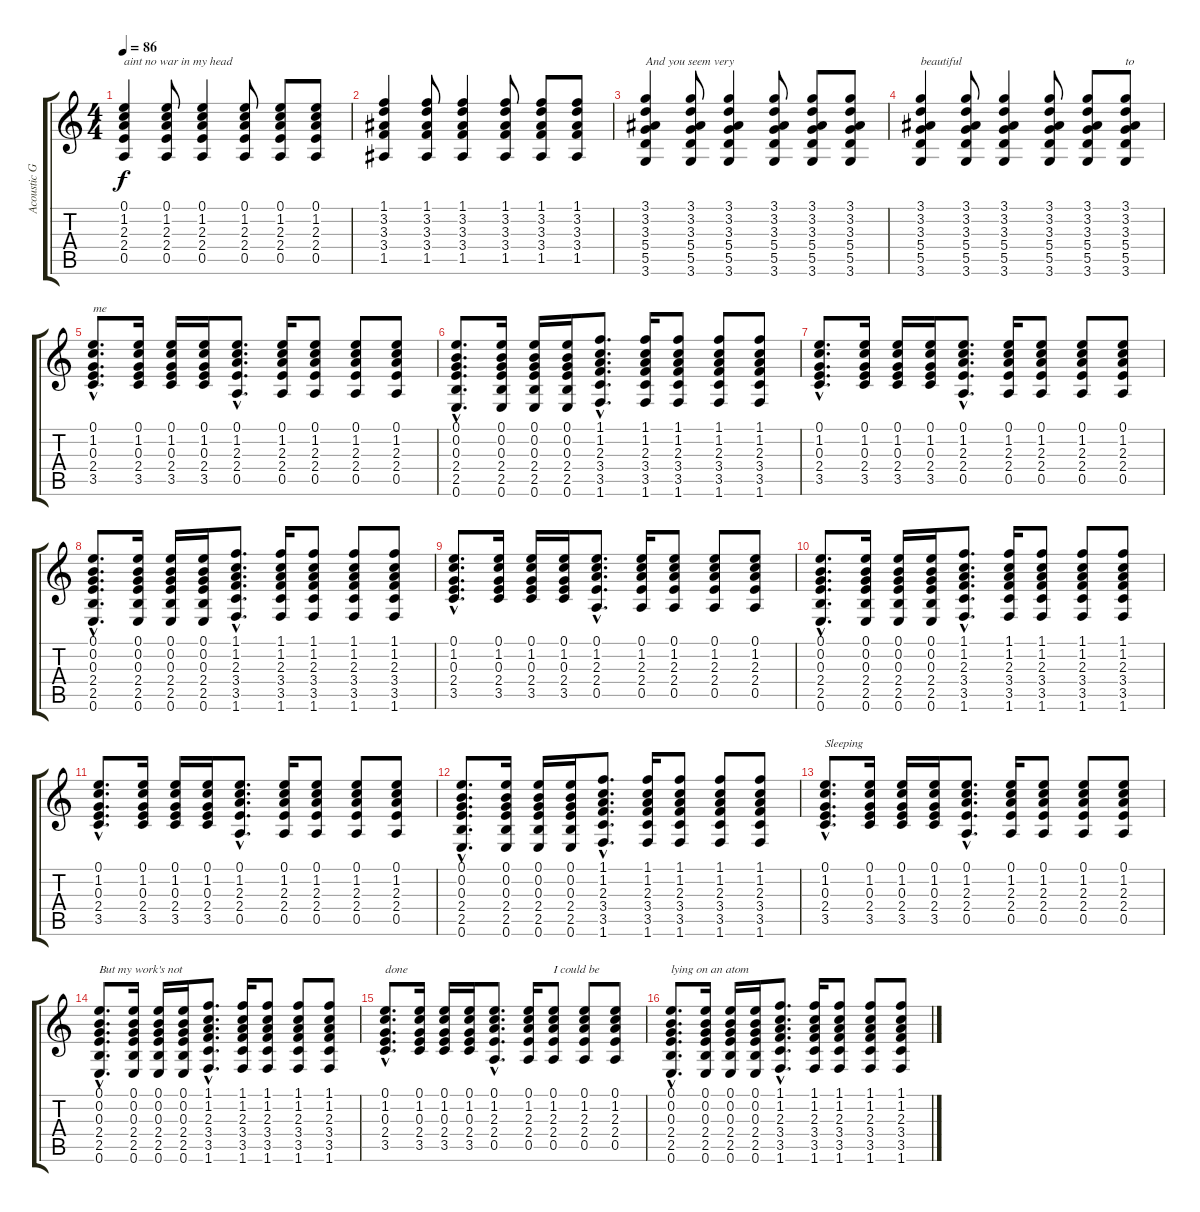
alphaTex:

\track ("Acoustic Guitar" "Acoustic G") {instrument acousticguitarsteel}
\staff {score tabs}
\tuning (E4 B3 G3 D3 A2 E2) {hide}
\ts (4 4)
\tempo 86
\clef g2
\ks c
(0.1 1.2 2.3 2.4 0.5).4{txt "aint no war in my head" dy f} (0.1 1.2 2.3 2.4 0.5).8 (0.1 1.2 2.3 2.4 0.5).4 (0.1 1.2 2.3 2.4 0.5).8 (0.1 1.2 2.3 2.4 0.5).8 (0.1 1.2 2.3 2.4 0.5).8 |
(1.1 3.2 3.3 3.4 1.5).4 (1.1 3.2 3.3 3.4 1.5).8 (1.1 3.2 3.3 3.4 1.5).4 (1.1 3.2 3.3 3.4 1.5).8 (1.1 3.2 3.3 3.4 1.5).8 (1.1 3.2 3.3 3.4 1.5).8 |
(3.1 3.2 3.3 5.4 5.5 3.6).4{txt "And you seem very"} (3.1 3.2 3.3 5.4 5.5 3.6).8 (3.1 3.2 3.3 5.4 5.5 3.6).4 (3.1 3.2 3.3 5.4 5.5 3.6).8 (3.1 3.2 3.3 5.4 5.5 3.6).8 (3.1 3.2 3.3 5.4 5.5 3.6).8 |
(3.1 3.2 3.3 5.4 5.5 3.6).4{txt "beautiful"} (3.1 3.2 3.3 5.4 5.5 3.6).8 (3.1 3.2 3.3 5.4 5.5 3.6).4 (3.1 3.2 3.3 5.4 5.5 3.6).8 (3.1 3.2 3.3 5.4 5.5 3.6).8 (3.1 3.2 3.3 5.4 5.5 3.6).8{txt "to"} |
(0.1{hac} 1.2{hac} 0.3{hac} 2.4{hac} 3.5{hac}).8{d txt "me"} (0.1 1.2 0.3 2.4 3.5).16 (0.1 1.2 0.3 2.4 3.5).16 (0.1 1.2 0.3 2.4 3.5).16 (0.1{hac} 1.2{hac} 2.3{hac} 2.4{hac} 0.5{hac}).8{d} (0.1 1.2 2.3 2.4 0.5).16 (0.1 1.2 2.3 2.4 0.5).8 (0.1 1.2 2.3 2.4 0.5).8 (0.1 1.2 2.3 2.4 0.5).8 |
(0.1{hac} 0.2{hac} 0.3{hac} 2.4{hac} 2.5{hac} 0.6{hac}).8{d} (0.1 0.2 0.3 2.4 2.5 0.6).16 (0.1 0.2 0.3 2.4 2.5 0.6).16 (0.1 0.2 0.3 2.4 2.5 0.6).16 (1.1{hac} 1.2{hac} 2.3{hac} 3.4{hac} 3.5{hac} 1.6{hac}).8{d} (1.1 1.2 2.3 3.4 3.5 1.6).16 (1.1 1.2 2.3 3.4 3.5 1.6).8 (1.1 1.2 2.3 3.4 3.5 1.6).8 (1.1 1.2 2.3 3.4 3.5 1.6).8 |
(0.1{hac} 1.2{hac} 0.3{hac} 2.4{hac} 3.5{hac}).8{d} (0.1 1.2 0.3 2.4 3.5).16 (0.1 1.2 0.3 2.4 3.5).16 (0.1 1.2 0.3 2.4 3.5).16 (0.1{hac} 1.2{hac} 2.3{hac} 2.4{hac} 0.5{hac}).8{d} (0.1 1.2 2.3 2.4 0.5).16 (0.1 1.2 2.3 2.4 0.5).8 (0.1 1.2 2.3 2.4 0.5).8 (0.1 1.2 2.3 2.4 0.5).8 |
(0.1{hac} 0.2{hac} 0.3{hac} 2.4{hac} 2.5{hac} 0.6{hac}).8{d} (0.1 0.2 0.3 2.4 2.5 0.6).16 (0.1 0.2 0.3 2.4 2.5 0.6).16 (0.1 0.2 0.3 2.4 2.5 0.6).16 (1.1{hac} 1.2{hac} 2.3{hac} 3.4{hac} 3.5{hac} 1.6{hac}).8{d} (1.1 1.2 2.3 3.4 3.5 1.6).16 (1.1 1.2 2.3 3.4 3.5 1.6).8 (1.1 1.2 2.3 3.4 3.5 1.6).8 (1.1 1.2 2.3 3.4 3.5 1.6).8 |
(0.1{hac} 1.2{hac} 0.3{hac} 2.4{hac} 3.5{hac}).8{d} (0.1 1.2 0.3 2.4 3.5).16 (0.1 1.2 0.3 2.4 3.5).16 (0.1 1.2 0.3 2.4 3.5).16 (0.1{hac} 1.2{hac} 2.3{hac} 2.4{hac} 0.5{hac}).8{d} (0.1 1.2 2.3 2.4 0.5).16 (0.1 1.2 2.3 2.4 0.5).8 (0.1 1.2 2.3 2.4 0.5).8 (0.1 1.2 2.3 2.4 0.5).8 |
(0.1{hac} 0.2{hac} 0.3{hac} 2.4{hac} 2.5{hac} 0.6{hac}).8{d} (0.1 0.2 0.3 2.4 2.5 0.6).16 (0.1 0.2 0.3 2.4 2.5 0.6).16 (0.1 0.2 0.3 2.4 2.5 0.6).16 (1.1{hac} 1.2{hac} 2.3{hac} 3.4{hac} 3.5{hac} 1.6{hac}).8{d} (1.1 1.2 2.3 3.4 3.5 1.6).16 (1.1 1.2 2.3 3.4 3.5 1.6).8 (1.1 1.2 2.3 3.4 3.5 1.6).8 (1.1 1.2 2.3 3.4 3.5 1.6).8 |
(0.1{hac} 1.2{hac} 0.3{hac} 2.4{hac} 3.5{hac}).8{d} (0.1 1.2 0.3 2.4 3.5).16 (0.1 1.2 0.3 2.4 3.5).16 (0.1 1.2 0.3 2.4 3.5).16 (0.1{hac} 1.2{hac} 2.3{hac} 2.4{hac} 0.5{hac}).8{d} (0.1 1.2 2.3 2.4 0.5).16 (0.1 1.2 2.3 2.4 0.5).8 (0.1 1.2 2.3 2.4 0.5).8 (0.1 1.2 2.3 2.4 0.5).8 |
(0.1{hac} 0.2{hac} 0.3{hac} 2.4{hac} 2.5{hac} 0.6{hac}).8{d} (0.1 0.2 0.3 2.4 2.5 0.6).16 (0.1 0.2 0.3 2.4 2.5 0.6).16 (0.1 0.2 0.3 2.4 2.5 0.6).16 (1.1{hac} 1.2{hac} 2.3{hac} 3.4{hac} 3.5{hac} 1.6{hac}).8{d} (1.1 1.2 2.3 3.4 3.5 1.6).16 (1.1 1.2 2.3 3.4 3.5 1.6).8 (1.1 1.2 2.3 3.4 3.5 1.6).8 (1.1 1.2 2.3 3.4 3.5 1.6).8 |
(0.1{hac} 1.2{hac} 0.3{hac} 2.4{hac} 3.5{hac}).8{d txt "Sleeping"} (0.1 1.2 0.3 2.4 3.5).16 (0.1 1.2 0.3 2.4 3.5).16 (0.1 1.2 0.3 2.4 3.5).16 (0.1{hac} 1.2{hac} 2.3{hac} 2.4{hac} 0.5{hac}).8{d} (0.1 1.2 2.3 2.4 0.5).16 (0.1 1.2 2.3 2.4 0.5).8 (0.1 1.2 2.3 2.4 0.5).8 (0.1 1.2 2.3 2.4 0.5).8 |
(0.1{hac} 0.2{hac} 0.3{hac} 2.4{hac} 2.5{hac} 0.6{hac}).8{d txt "But my work's not"} (0.1 0.2 0.3 2.4 2.5 0.6).16 (0.1 0.2 0.3 2.4 2.5 0.6).16 (0.1 0.2 0.3 2.4 2.5 0.6).16 (1.1{hac} 1.2{hac} 2.3{hac} 3.4{hac} 3.5{hac} 1.6{hac}).8{d} (1.1 1.2 2.3 3.4 3.5 1.6).16 (1.1 1.2 2.3 3.4 3.5 1.6).8 (1.1 1.2 2.3 3.4 3.5 1.6).8 (1.1 1.2 2.3 3.4 3.5 1.6).8 |
(0.1{hac} 1.2{hac} 0.3{hac} 2.4{hac} 3.5{hac}).8{d txt "done"} (0.1 1.2 0.3 2.4 3.5).16 (0.1 1.2 0.3 2.4 3.5).16 (0.1 1.2 0.3 2.4 3.5).16 (0.1{hac} 1.2{hac} 2.3{hac} 2.4{hac} 0.5{hac}).8{d} (0.1 1.2 2.3 2.4 0.5).16 (0.1 1.2 2.3 2.4 0.5).8{txt "I could be"} (0.1 1.2 2.3 2.4 0.5).8 (0.1 1.2 2.3 2.4 0.5).8 |
(0.1{hac} 0.2{hac} 0.3{hac} 2.4{hac} 2.5{hac} 0.6{hac}).8{d txt "lying on an atom"} (0.1 0.2 0.3 2.4 2.5 0.6).16 (0.1 0.2 0.3 2.4 2.5 0.6).16 (0.1 0.2 0.3 2.4 2.5 0.6).16 (1.1{hac} 1.2{hac} 2.3{hac} 3.4{hac} 3.5{hac} 1.6{hac}).8{d} (1.1 1.2 2.3 3.4 3.5 1.6).16 (1.1 1.2 2.3 3.4 3.5 1.6).8 (1.1 1.2 2.3 3.4 3.5 1.6).8 (1.1 1.2 2.3 3.4 3.5 1.6).8
